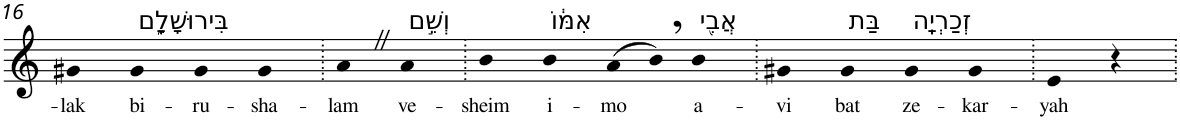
**kern	**text
*part1	*part1
*staff1	*staff1
*I"Piano	*
*I'Pno	*
!!LO:PB:g=z
*clefG2	*
*k[]	*
=16	=16
!	!LO:LY:b
4g#X	-lak
!LO:TX:a:t=בִּירוּשָׁלִָ֑ם	!
!	!LO:LY:b
4g#	bi-
!	!LO:LY:b
4g#	-ru-
!	!LO:LY:b
4g#	-sha-
=17.	=17.
!	!LO:LY:b
4aZ	-lam
!LO:TX:a:t=וְשֵׁ֣ם	!
!	!LO:LY:b
4a	ve-
=18.	=18.
!	!LO:LY:b
4b	-sheim
!LO:TX:a:t=אִמּ֔וֹ	!
!	!LO:LY:b
4b	i-
!	!LO:LY:b
(>8a	-mo
8b,)	.
!LO:TX:a:t=אֲבִ֖י	!
!	!LO:LY:b
4b	a-
=19.	=19.
!	!LO:LY:b
4g#X	-vi
!LO:TX:a:t=בַּת	!
!	!LO:LY:b
4g#	bat
!LO:TX:a:t=זְכַרְיָֽה	!
!	!LO:LY:b
4g#	ze-
!	!LO:LY:b
4g#	-kar-
=20.	=20.
!	!LO:LY:b
4e	-yah
4r	.
=.	=.
*-	*-
